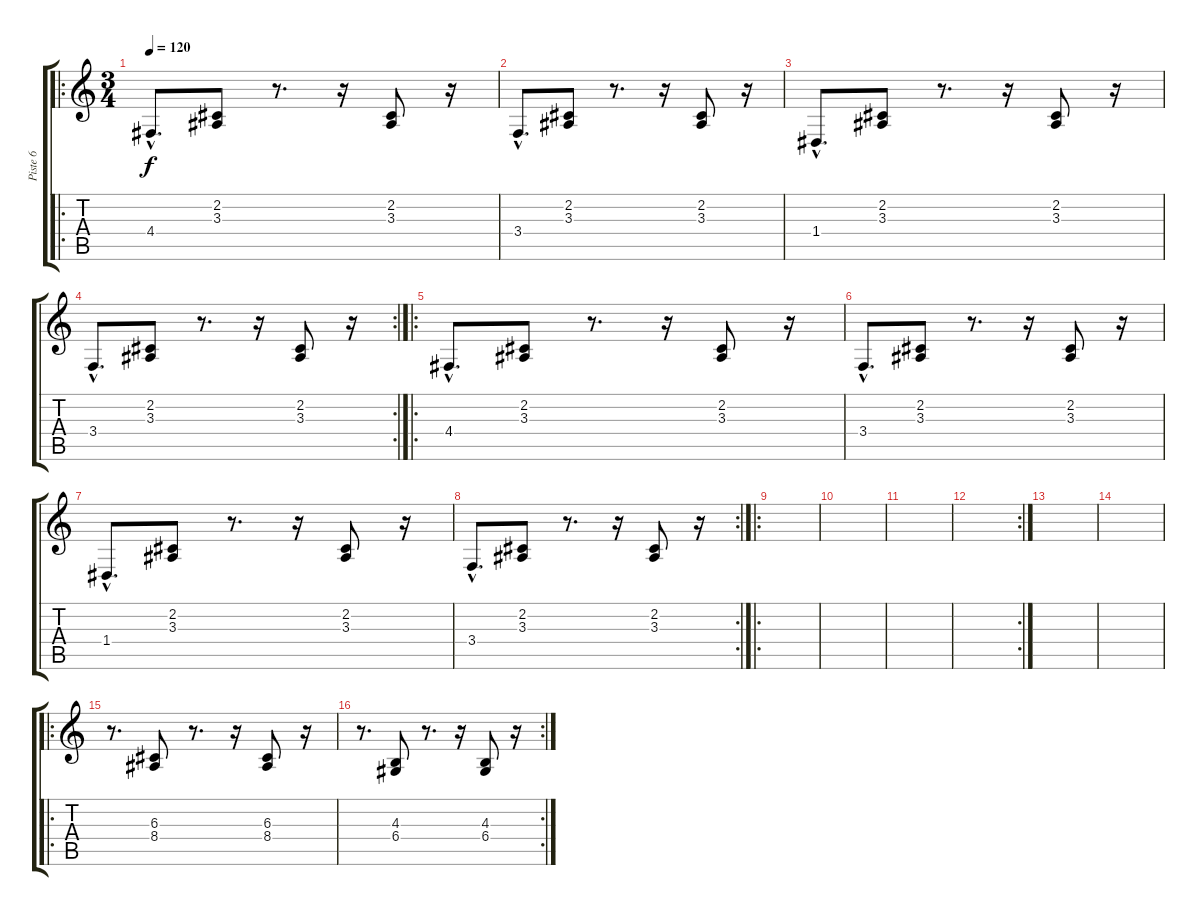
\track ("Piste 6" "Piste 6") {instrument harpsichord}
\staff {score tabs}
\tuning (E4 B3 G3 D3 A2 E2) {hide}
\ro
\ts (3 4)
\tempo 120
\clef g2
\ks c
4.4{hac}.8{d dy f} (2.2 3.3).8 r.8{d} r.16 (2.2 3.3).8 r.16 |
3.4{hac}.8{d} (2.2 3.3).8 r.8{d} r.16 (2.2 3.3).8 r.16 |
1.4{hac}.8{d} (2.2 3.3).8 r.8{d} r.16 (2.2 3.3).8 r.16 |
\rc 2
3.4{hac}.8{d} (2.2 3.3).8 r.8{d} r.16 (2.2 3.3).8 r.16 |
\ro
4.4{hac}.8{d} (2.2 3.3).8 r.8{d} r.16 (2.2 3.3).8 r.16 |
3.4{hac}.8{d} (2.2 3.3).8 r.8{d} r.16 (2.2 3.3).8 r.16 |
1.4{hac}.8{d} (2.2 3.3).8 r.8{d} r.16 (2.2 3.3).8 r.16 |
\rc 2
3.4{hac}.8{d} (2.2 3.3).8 r.8{d} r.16 (2.2 3.3).8 r.16 |
\ro
|
|
|
\rc 2
|
|
|
\ro
r.8{d} (6.3 8.4).8 r.8{d} r.16 (6.3 8.4).8 r.16 |
\rc 2
r.8{d} (4.3 6.4).8 r.8{d} r.16 (4.3 6.4).8 r.16
